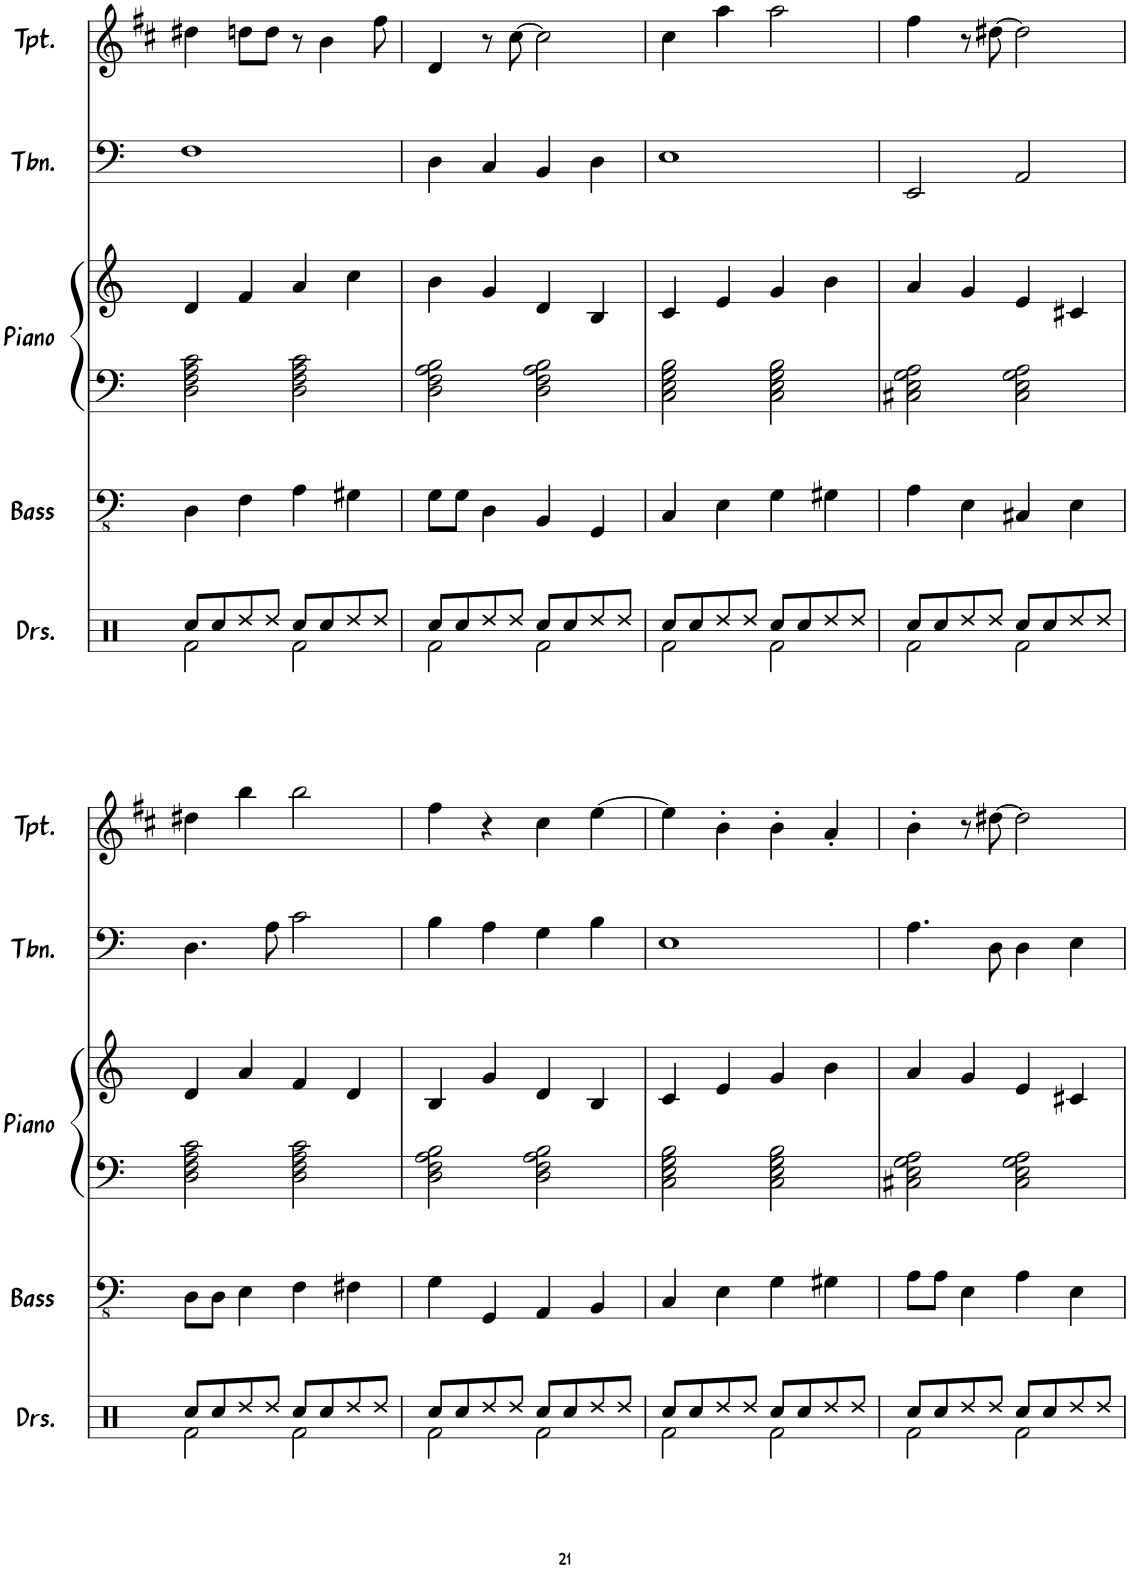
**kern	**kern	**kern	**kern	**kern	**kern
*part5	*part4	*part3	*part3	*part2	*part1
*staff6	*staff5	*staff4	*staff3	*staff2	*staff1
*I"Drumset	*I"Bass	*I"Piano	*	*I"Trombone	*I"Trumpet
*I'Drs.	*I'Bass	*I'Piano	*	*I'Tbn.	*I'Tpt.
!!LO:PB:g=z
*clefX	*clefFv4	*clefF4	*clefG2	*clefF4	*clefG2
*	*	*	*	*	*Trd1c2
*k[]	*k[]	*k[]	*k[]	*k[]	*k[f#c#]
*M4/4	*M4/4	*M4/4	*M4/4	*M4/4	*M4/4
=157	=157	=157	=157	=157	=157
*^	*	*	*	*	*
8Rcc/L	2Rf\	4DD\	2D\ 2F\ 2A\ 2c\	4d/	1F	4dd#X\
8Rcc/	.	.	.	.	.	.
8Rdd/	.	4FF\	.	4f/	.	8ddn\L
8Rdd/J	.	.	.	.	.	8dd\J
8Rcc/L	2Rf\	4AA\	2D\ 2F\ 2A\ 2c\	4a/	.	8r
8Rcc/	.	.	.	.	.	4b\
8Rdd/	.	4GG#X\	.	4cc\	.	.
8Rdd/J	.	.	.	.	.	8ff#\
=158	=158	=158	=158	=158	=158	=158
8Rcc/L	2Rf\	8GG\L	2D\ 2F\ 2A\ 2B\	4b\	4D\	4d/
8Rcc/	.	8GG\J	.	.	.	.
8Rdd/	.	4DD\	.	4g/	4C/	8r
8Rdd/J	.	.	.	.	.	[8cc#\
8Rcc/L	2Rf\	4BBB/	2D\ 2F\ 2A\ 2B\	4d/	4BB/	2cc#\]
8Rcc/	.	.	.	.	.	.
8Rdd/	.	4GGG/	.	4B/	4D\	.
8Rdd/J	.	.	.	.	.	.
=159	=159	=159	=159	=159	=159	=159
8Rcc/L	2Rf\	4CC/	2C\ 2E\ 2G\ 2B\	4c/	1E	4cc#\
8Rcc/	.	.	.	.	.	.
8Rdd/	.	4EE\	.	4e/	.	4aa\
8Rdd/J	.	.	.	.	.	.
8Rcc/L	2Rf\	4GG\	2C\ 2E\ 2G\ 2B\	4g/	.	2aa\
8Rcc/	.	.	.	.	.	.
8Rdd/	.	4GG#X\	.	4b\	.	.
8Rdd/J	.	.	.	.	.	.
=160	=160	=160	=160	=160	=160	=160
8Rcc/L	2Rf\	4AA\	2C#X\ 2E\ 2G\ 2A\	4a/	2EE/	4ff#\
8Rcc/	.	.	.	.	.	.
8Rdd/	.	4EE\	.	4g/	.	8r
8Rdd/J	.	.	.	.	.	[8dd#X\
8Rcc/L	2Rf\	4CC#X/	2C#\ 2E\ 2G\ 2A\	4e/	2AA/	2dd#\]
8Rcc/	.	.	.	.	.	.
8Rdd/	.	4EE\	.	4c#X/	.	.
8Rdd/J	.	.	.	.	.	.
!!LO:LB:g=z
=161	=161	=161	=161	=161	=161	=161
8Rcc/L	2Rf\	8DD\L	2D\ 2F\ 2A\ 2c\	4d/	4.D\	4dd#X\
8Rcc/	.	8DD\J	.	.	.	.
8Rdd/	.	4EE\	.	4a/	.	4bb\
8Rdd/J	.	.	.	.	8A\	.
8Rcc/L	2Rf\	4FF\	2D\ 2F\ 2A\ 2c\	4f/	2c\	2bb\
8Rcc/	.	.	.	.	.	.
8Rdd/	.	4FF#X\	.	4d/	.	.
8Rdd/J	.	.	.	.	.	.
=162	=162	=162	=162	=162	=162	=162
8Rcc/L	2Rf\	4GG\	2D\ 2F\ 2A\ 2B\	4B/	4B\	4ff#\
8Rcc/	.	.	.	.	.	.
8Rdd/	.	4GGG/	.	4g/	4A\	4r
8Rdd/J	.	.	.	.	.	.
8Rcc/L	2Rf\	4AAA/	2D\ 2F\ 2A\ 2B\	4d/	4G\	4cc#\
8Rcc/	.	.	.	.	.	.
8Rdd/	.	4BBB/	.	4B/	4B\	[4ee\
8Rdd/J	.	.	.	.	.	.
=163	=163	=163	=163	=163	=163	=163
8Rcc/L	2Rf\	4CC/	2C\ 2E\ 2G\ 2B\	4c/	1E	4ee\]
8Rcc/	.	.	.	.	.	.
8Rdd/	.	4EE\	.	4e/	.	4b'\
8Rdd/J	.	.	.	.	.	.
8Rcc/L	2Rf\	4GG\	2C\ 2E\ 2G\ 2B\	4g/	.	4b'\
8Rcc/	.	.	.	.	.	.
8Rdd/	.	4GG#X\	.	4b\	.	4a'/
8Rdd/J	.	.	.	.	.	.
=164	=164	=164	=164	=164	=164	=164
8Rcc/L	2Rf\	8AA\L	2C#X\ 2E\ 2G\ 2A\	4a/	4.A\	4b'\
8Rcc/	.	8AA\J	.	.	.	.
8Rdd/	.	4EE\	.	4g/	.	8r
8Rdd/J	.	.	.	.	8D\	[8dd#X\
8Rcc/L	2Rf\	4AA\	2C#\ 2E\ 2G\ 2A\	4e/	4D\	2dd#\]
8Rcc/	.	.	.	.	.	.
8Rdd/	.	4EE\	.	4c#X/	4E\	.
8Rdd/J	.	.	.	.	.	.
*v	*v	*	*	*	*	*
=	=	=	=	=	=
*-	*-	*-	*-	*-	*-
